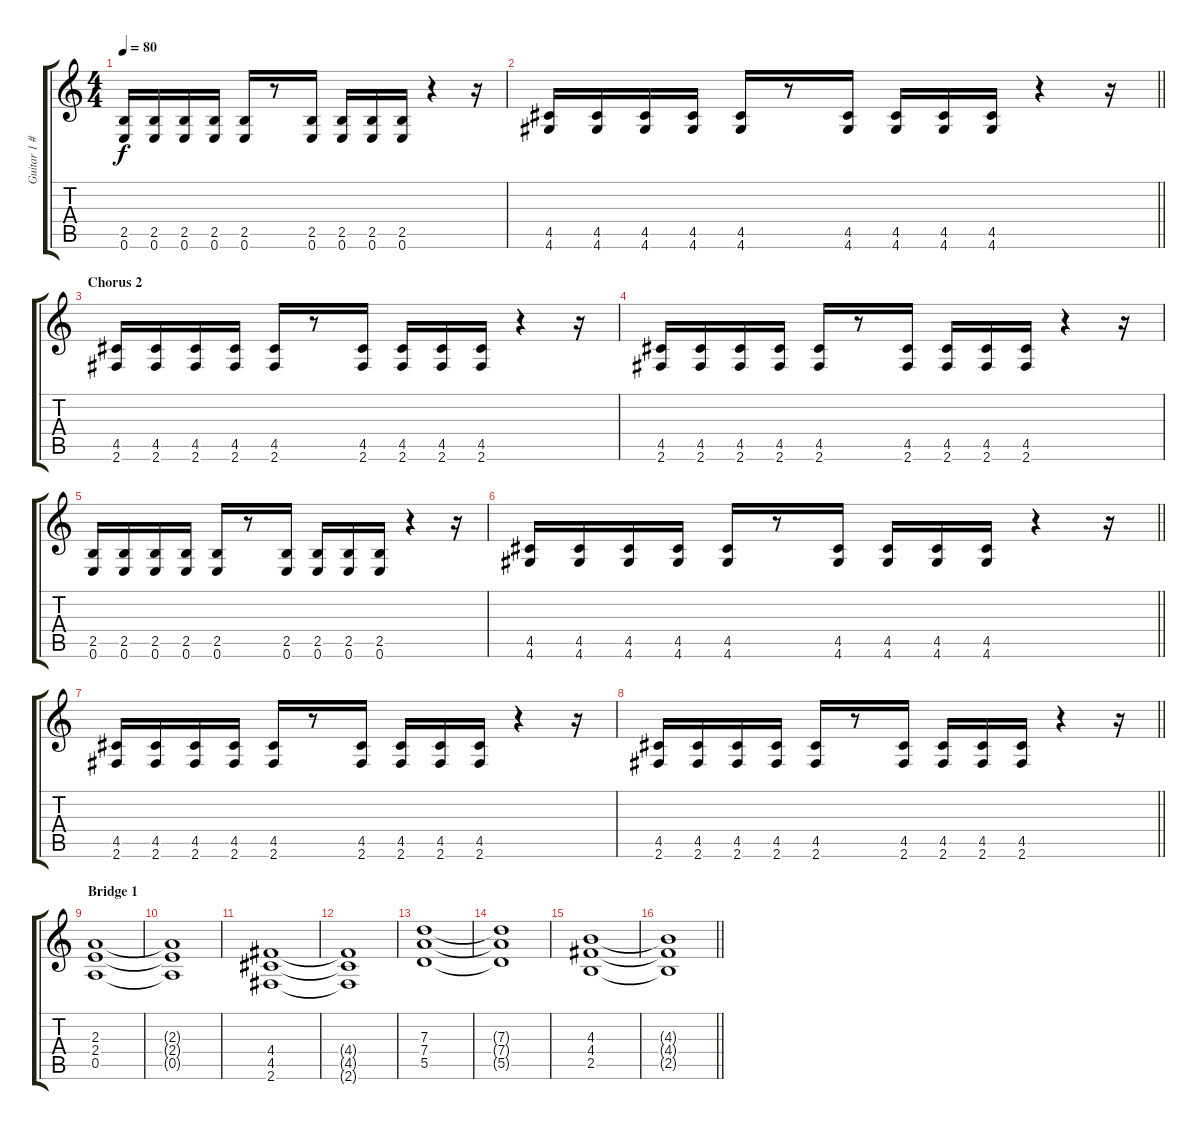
\track ("Guitar 1 #5" "Guitar 1 #") {instrument overdrivenguitar}
\staff {score tabs}
\tuning (E4 B3 G3 D3 A2 E2) {hide}
\ts (4 4)
\tempo 80
\clef g2
\ks c
(2.5 0.6).16{dy f} (2.5 0.6).16 (2.5 0.6).16 (2.5 0.6).16 (2.5 0.6).16 r.8 (2.5 0.6).16 (2.5 0.6).16 (2.5 0.6).16 (2.5 0.6).16 r.4 r.16 |
\barLineRight lightlight
(4.5 4.6).16 (4.5 4.6).16 (4.5 4.6).16 (4.5 4.6).16 (4.5 4.6).16 r.8 (4.5 4.6).16 (4.5 4.6).16 (4.5 4.6).16 (4.5 4.6).16 r.4 r.16 |
\section ("" "Chorus 2")
(4.5 2.6).16 (4.5 2.6).16 (4.5 2.6).16 (4.5 2.6).16 (4.5 2.6).16 r.8 (4.5 2.6).16 (4.5 2.6).16 (4.5 2.6).16 (4.5 2.6).16 r.4 r.16 |
(4.5 2.6).16 (4.5 2.6).16 (4.5 2.6).16 (4.5 2.6).16 (4.5 2.6).16 r.8 (4.5 2.6).16 (4.5 2.6).16 (4.5 2.6).16 (4.5 2.6).16 r.4 r.16 |
(2.5 0.6).16 (2.5 0.6).16 (2.5 0.6).16 (2.5 0.6).16 (2.5 0.6).16 r.8 (2.5 0.6).16 (2.5 0.6).16 (2.5 0.6).16 (2.5 0.6).16 r.4 r.16 |
\barLineRight lightlight
(4.5 4.6).16 (4.5 4.6).16 (4.5 4.6).16 (4.5 4.6).16 (4.5 4.6).16 r.8 (4.5 4.6).16 (4.5 4.6).16 (4.5 4.6).16 (4.5 4.6).16 r.4 r.16 |
(4.5 2.6).16 (4.5 2.6).16 (4.5 2.6).16 (4.5 2.6).16 (4.5 2.6).16 r.8 (4.5 2.6).16 (4.5 2.6).16 (4.5 2.6).16 (4.5 2.6).16 r.4 r.16 |
\barLineRight lightlight
(4.5 2.6).16 (4.5 2.6).16 (4.5 2.6).16 (4.5 2.6).16 (4.5 2.6).16 r.8 (4.5 2.6).16 (4.5 2.6).16 (4.5 2.6).16 (4.5 2.6).16 r.4 r.16 |
\section ("" "Bridge 1")
(2.3 2.4 0.5).1 |
(2.3{t} 2.4{t} 0.5{t}).1 |
(4.4 4.5 2.6).1 |
(4.4{t} 4.5{t} 2.6{t}).1 |
(7.3 7.4 5.5).1 |
(7.3{t} 7.4{t} 5.5{t}).1 |
(4.3 4.4 2.5).1 |
\barLineRight lightlight
(4.3{t} 4.4{t} 2.5{t}).1
